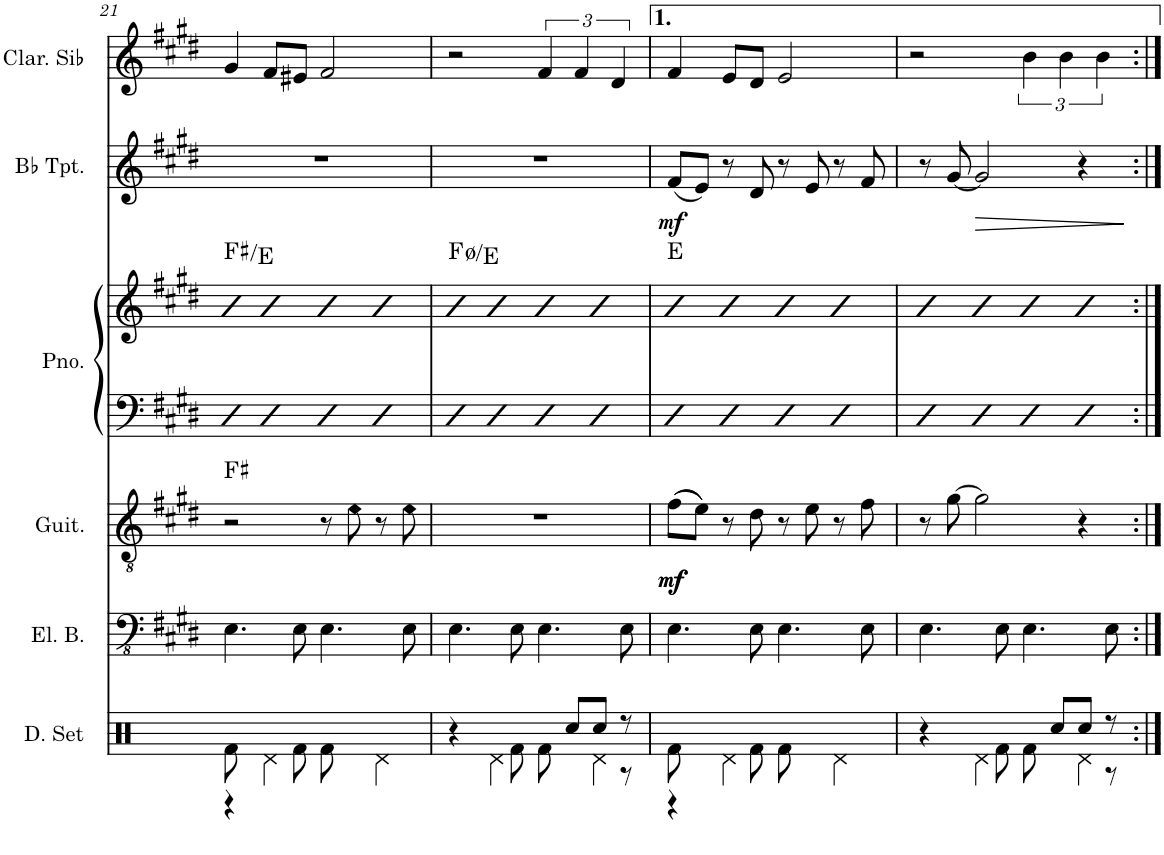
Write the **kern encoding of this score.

**kern	**kern	**dynam	**harte	**kern	**kern	**harte	**kern	**dynam	**kern
*part5	*part4	*part4	*part4	*part3	*part3	*part3	*part2	*part2	*part1
*staff6	*staff5	*staff5	*	*staff4	*staff3	*	*staff2	*staff2	*staff1
*I"Electric Bass	*I"Guitare classique	*	*	*I"Piano	*	*	*I"Bb Trumpet	*	*I"Clarinette en Sib
*I'El. B.	*I'Guit.	*	*	*I'Pno.	*	*	*I'Bb Tpt.	*	*I'Clar. Sib
!!LO:PB:g=z
*clefFv4	*clefGv2	*	*	*clefF4	*clefG2	*	*clefG2	*	*clefG2
*	*	*	*	*	*	*	*ITrd1c2	*	*ITrd1c2
*k[f#c#g#d#]	*k[f#c#g#d#]	*	*	*k[f#c#g#d#]	*k[f#c#g#d#]	*	*k[f#c#g#d#]	*	*k[f#c#g#d#]
*M4/4	*M4/4	*	*	*M4/4	*M4/4	*	*M4/4	*	*M4/4
=21	=21	=21	=21	=21	=21	=21	=21	=21	=21
4.EE\	2r	.	F#:maj	4D#	4b	F#:maj/b7	1r	.	4g#/
.	.	.	.	4D#	4b	.	.	.	8f#/L
8EE\	.	.	.	.	.	.	.	.	8e#X/J
4.EE\	8r	.	.	4D#	4b	.	.	.	2f#/
!	!LO:N:head=diamond	!	!	!	!	!	!	!	!
.	8e\	.	.	.	.	.	.	.	.
.	8r	.	.	4D#	4b	.	.	.	.
!	!LO:N:head=diamond	!	!	!	!	!	!	!	!
8EE\	8e\	.	.	.	.	.	.	.	.
=22	=22	=22	=22	=22	=22	=22	=22	=22	=22
4.EE\	1r	.	.	4D#	4b	F:hdim7/7	1r	.	2r
.	.	.	.	4D#	4b	.	.	.	.
8EE\	.	.	.	.	.	.	.	.	.
4.EE\	.	.	.	4D#	4b	.	.	.	6f#/
.	.	.	.	.	.	.	.	.	6f#/
.	.	.	.	4D#	4b	.	.	.	.
.	.	.	.	.	.	.	.	.	6d#/
8EE\	.	.	.	.	.	.	.	.	.
=23	=23	=23	=23	=23	=23	=23	=23	=23	=23
!	!	!LO:DY:b	!	!	!	!	!	!	!
!	!	!LO:DY:n=1:b	!	!	!	!	!	!LO:DY:b	!
4.EE\	((8f#\L	mf mf	.	4D#	4b	E:maj	(8f#/L	mf	4f#/
.	8e\J))	.	.	.	.	.	8e/J)	.	.
.	8r	.	.	4D#	4b	.	8r	.	8e/L
8EE\	8d#\	.	.	.	.	.	8d#/	.	8d#/J
4.EE\	8r	.	.	4D#	4b	.	8r	.	2e/
.	8e\	.	.	.	.	.	8e/	.	.
.	8r	.	.	4D#	4b	.	8r	.	.
8EE\	8f#\	.	.	.	.	.	8f#/	.	.
=24	=24	=24	=24	=24	=24	=24	=24	=24	=24
4.EE\	8r	.	.	4D#	4b	.	8r	.	2r
.	[8g#\	.	.	.	.	.	[8g#/	.	.
!	!	!	!	!	!	!	!	!LO:HP:b	!
.	2g#\]	.	.	4D#	4b	.	2g#/]	>	.
8EE\	.	.	.	.	.	.	.	.	.
4.EE\	.	.	.	4D#	4b	.	.	.	6b\
.	.	.	.	.	.	.	.	.	6b\
.	4r	.	.	4D#	4b	.	4r	.	.
.	.	.	.	.	.	.	.	.	6b\
8EE\	.	.	.	.	.	.	.	.	.
.	.	.	.	.	.	.	.	]	.
=:|!	=:|!	=:|!	=:|!	=:|!	=:|!	=:|!	=:|!	=:|!	=:|!
*-	*-	*-	*-	*-	*-	*-	*-	*-	*-
